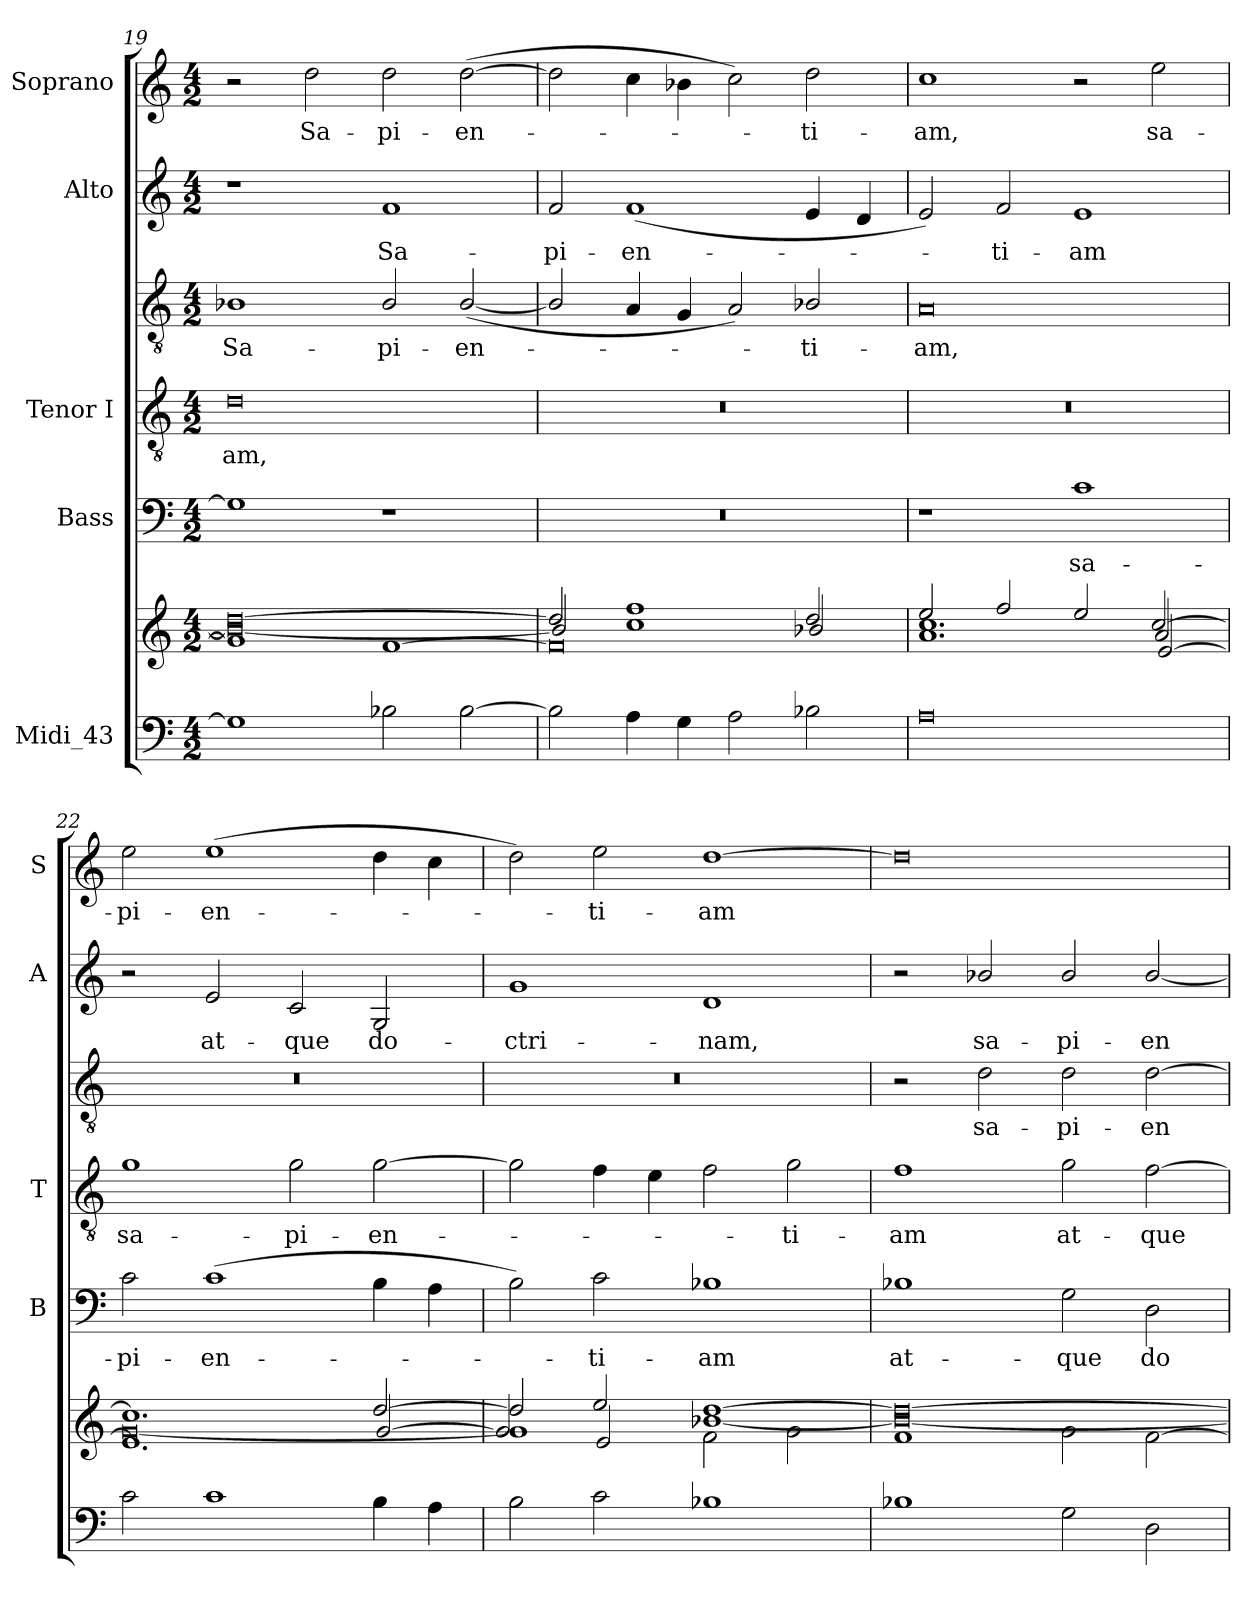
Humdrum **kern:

**kern	**kern	**kern	**text	**kern	**text	**kern	**text	**kern	**text	**kern	**text
*part5	*part5	*part4	*part4	*part3	*part3	*part3	*part3	*part2	*part2	*part1	*part1
*staff7	*staff6	*staff5	*staff5	*staff4	*staff4	*staff3	*staff3	*staff2	*staff2	*staff1	*staff1
*I"Midi_43	*	*I"Bass	*	*I"Tenor I	*	*	*	*I"Alto	*	*I"Soprano	*
*	*	*I'B	*	*I'T	*	*	*	*I'A	*	*I'S	*
!!LO:LB:g=z
*clefF4	*clefG2	*clefF4	*	*clefGv2	*	*clefGv2	*	*clefG2	*	*clefG2	*
*k[]	*k[]	*k[]	*	*k[]	*	*k[]	*	*k[]	*	*k[]	*
*C:	*C:	*C:	*	*C:	*	*C:	*	*C:	*	*C:	*
*M4/2	*M4/2	*M4/2	*	*M4/2	*	*M4/2	*	*M4/2	*	*M4/2	*
=19	=19	=19	=19	=19	=19	=19	=19	=19	=19	=19	=19
*	*^	*	*	*	*	*	*	*	*	*	*
*	*	*^	*	*	*	*	*	*	*	*	*	*
!	!	!	!	!	!	!	!LO:LY:b	!	!LO:LY:b	!	!	!	!
1G]	[0dd/	0b-/_	1g\]	1G]	.	0d	am,	1B-X/	-Sa-	1r	.	2r	.
!	!	!	!	!	!	!	!	!	!	!	!	!	!LO:LY:b
.	.	.	.	.	.	.	.	.	.	.	.	2dd	Sa-
!	!	!	!	!	!	!	!	!	!LO:LY:b	!	!LO:LY:b	!	!LO:LY:b
2B-X	.	.	[1f\	1r	.	.	.	2B-/	-pi-	1f	Sa-	2dd	-pi-
!	!	!	!	!	!	!	!	!	!LO:LY:b	!	!	!	!LO:LY:b
[2B-	.	.	.	.	.	.	.	(<[2B-/	-en-	.	.	(>[2dd	-en-
=20	=20	=20	=20	=20	=20	=20	=20	=20	=20	=20	=20	=20	=20
!	!	!	!	!	!	!	!	!	!	!	!LO:LY:b	!	!
2B-]	2dd/]	2b-/]	0f\]	0r	.	0r	.	2B-/]	.	2f	-pi-	2dd]	.
!	!	!	!	!	!	!	!	!	!	!	!LO:LY:b	!	!
4A	1ff/	1cc/	.	.	.	.	.	4A	.	(<1f	-en-	4cc	.
4G	.	.	.	.	.	.	.	4G	.	.	.	4b-X	.
2A	.	.	.	.	.	.	.	2A)	.	.	.	2cc)	.
!	!	!	!	!	!	!	!	!	!LO:LY:b	!	!	!	!LO:LY:b
2B-	2dd/	2b-/	.	.	.	.	.	2B-/	ti-	4e	.	2dd	ti-
.	.	.	.	.	.	.	.	.	.	4d	.	.	.
=21	=21	=21	=21	=21	=21	=21	=21	=21	=21	=21	=21	=21	=21
!	!	!	!	!	!	!	!	!	!LO:LY:b	!	!	!	!LO:LY:b
0A	2ee/	1.cc/	1.a\	1r	.	0r	.	0A	-am,	2e)	.	1cc	-am,
!	!	!	!	!	!	!	!	!	!	!	!LO:LY:b	!	!
.	2ff/	.	.	.	.	.	.	.	.	2f	ti-	.	.
!	!	!	!	!	!LO:LY:b	!	!	!	!	!	!LO:LY:b	!	!
.	2ee/	.	.	1c	sa-	.	.	.	.	1e	-am	2r	.
!	!	!	!	!	!	!	!	!	!	!	!	!	!LO:LY:b
.	[2cc/	2a/	[2e/	.	.	.	.	.	.	.	.	2ee	sa-
=22	=22	=22	=22	=22	=22	=22	=22	=22	=22	=22	=22	=22	=22
!	!	!	!	!	!LO:LY:b	!	!LO:LY:b	!	!	!	!	!	!LO:LY:b
2c	1.cc/]	[0g/	1.e\]	2c	-pi-	1g	sa-	0r	.	2r	.	2ee	-pi-
!	!	!	!	!	!LO:LY:b	!	!	!	!	!	!LO:LY:b	!	!LO:LY:b
1c	.	.	.	(>1c	-en-	.	.	.	.	2e	at-	(>1ee	-en-
!	!	!	!	!	!	!	!LO:LY:b	!	!	!	!LO:LY:b	!	!
.	.	.	.	.	.	2g	-pi-	.	.	2c	-que	.	.
!	!	!	!	!	!	!	!LO:LY:b	!	!	!	!LO:LY:b	!	!
4B	[2dd/	.	[2g/	4B	.	[2g	-en-	.	.	2G	do-	4dd	.
4A	.	.	.	4A	.	.	.	.	.	.	.	4cc	.
=23	=23	=23	=23	=23	=23	=23	=23	=23	=23	=23	=23	=23	=23
!	!	!	!	!	!	!	!	!	!	!	!LO:LY:b	!	!
2B	2dd/]	1g/]	2g/]	2B)	.	2g]	.	0r	.	1g	-ctri-	2dd)	.
!	!	!	!	!	!LO:LY:b	!	!	!	!	!	!	!	!LO:LY:b
2c	2ee/	.	2e/	2c	ti-	4f	.	.	.	.	.	2ee	ti-
.	.	.	.	.	.	4e	.	.	.	.	.	.	.
!	!	!	!	!	!LO:LY:b	!	!	!	!	!	!LO:LY:b	!	!LO:LY:b
1B-X	[1dd/	[1b-X/	2f\	1B-X	-am	2f	.	.	.	1d	-nam,	[1dd	-am
!	!	!	!	!	!	!	!LO:LY:b	!	!	!	!	!	!
.	.	.	2g\	.	.	2g	ti-	.	.	.	.	.	.
=24	=24	=24	=24	=24	=24	=24	=24	=24	=24	=24	=24	=24	=24
!	!	!	!	!	!LO:LY:b	!	!LO:LY:b	!	!	!	!	!	!
1B-X	0dd/_	0b-/_	1f\	1B-X	at-	1f	am	2r	.	2r	.	0dd]	.
!	!	!	!	!	!	!	!	!	!LO:LY:b	!	!LO:LY:b	!	!
.	.	.	.	.	.	.	.	2d	-sa-	2b-X/	sa-	.	.
!	!	!	!	!	!LO:LY:b	!	!LO:LY:b	!	!LO:LY:b	!	!LO:LY:b	!	!
2G	.	.	2g\	2G	-que	2g	at-	2d	-pi-	2b-/	-pi-	.	.
!	!	!	!	!	!LO:LY:b	!	!LO:LY:b	!	!LO:LY:b	!	!LO:LY:b	!	!
2D	.	.	[2f\	2D	do-	[2f	-que	[2d	-en-	[2b-/	-en-	.	.
*	*v	*v	*v	*	*	*	*	*	*	*	*	*	*
=	=	=	=	=	=	=	=	=	=	=	=
*-	*-	*-	*-	*-	*-	*-	*-	*-	*-	*-	*-
